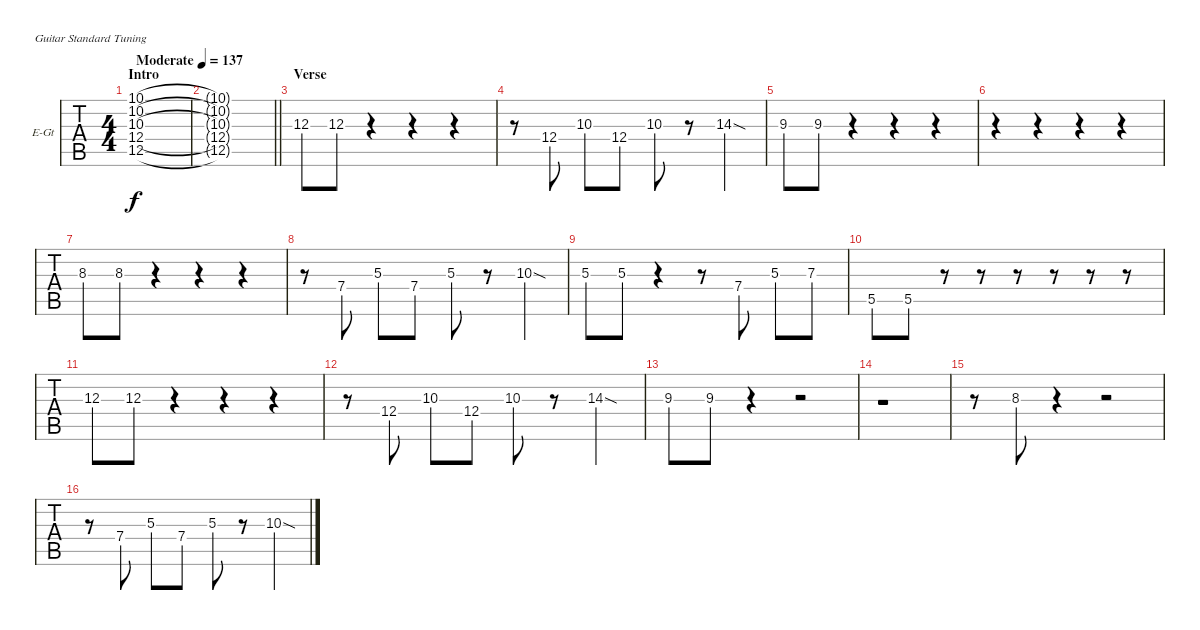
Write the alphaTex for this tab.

\bracketExtendMode groupsimilarinstruments
\firstSystemTrackNameOrientation horizontal
\otherSystemsTrackNameOrientation horizontal
\track ("Albert" "E-Gt") {instrument distortionguitar}
\staff {tabs}
\tuning (E4 B3 G3 D3 A2 E2)
\ts (4 4)
\beaming (8 2 2 2 2)
\section ("" "Intro")
\tempo (137 "Moderate")
\clef g2
\ks c
(10.1 10.2 10.3 12.4 12.5).1{dy f instrument distortionguitar} |
\barLineRight lightlight
(10.1{t} 10.2{t} 10.3{t} 12.4{t} 12.5{t}).1 |
\section ("" "Verse")
12.3.8 12.3.8 r.4 r.4 r.4 |
r.8 12.4.8 10.3.8 12.4.8 10.3.8 r.8 14.3{sod}.4 |
9.3.8 9.3.8 r.4 r.4 r.4 |
r.4 r.4 r.4 r.4 |
8.3.8 8.3.8 r.4 r.4 r.4 |
r.8 7.4.8 5.3.8 7.4.8 5.3.8 r.8 10.3{sod}.4 |
5.3.8 5.3.8 r.4 r.8 7.4.8 5.3.8 7.3.8 |
5.5.8 5.5.8 r.8 r.8 r.8 r.8 r.8 r.8 |
12.3.8 12.3.8 r.4 r.4 r.4 |
r.8 12.4.8 10.3.8 12.4.8 10.3.8 r.8 14.3{sod}.4 |
9.3.8 9.3.8 r.4 r.2 |
r.1 |
r.8 8.3.8 r.4 r.2 |
r.8 7.4.8 5.3.8 7.4.8 5.3.8 r.8 10.3{sod}.4
